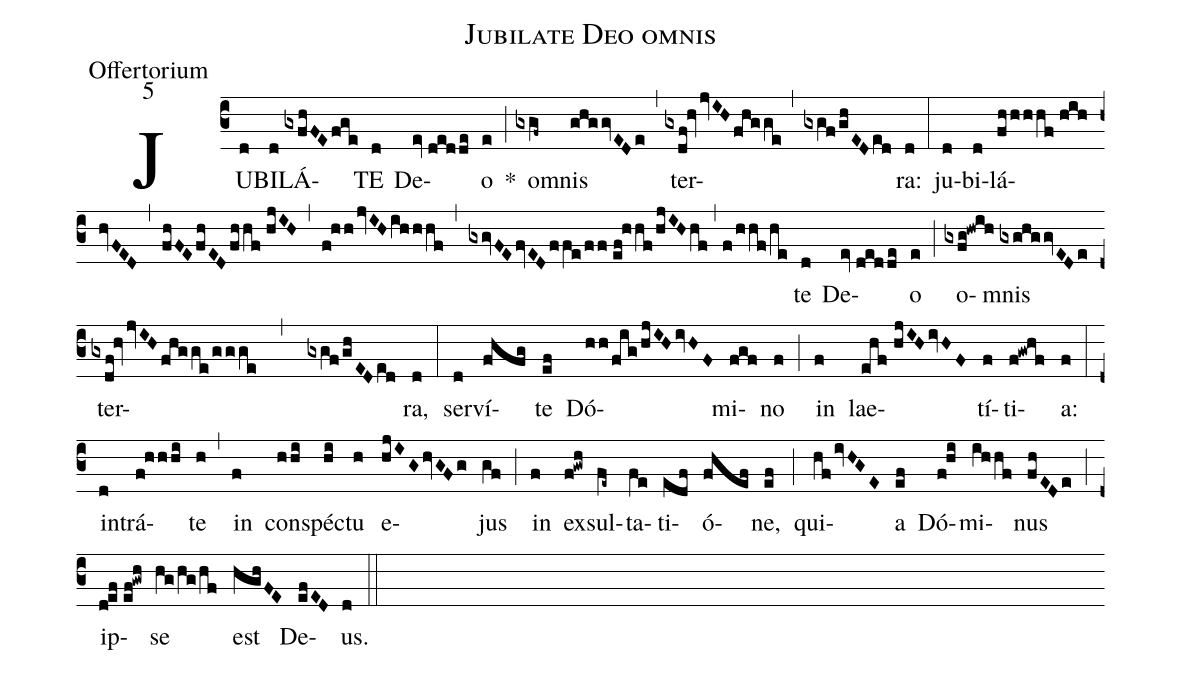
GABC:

name:Jubilate Deo omnis;
office-part:Offertorium;
mode:5;
%%
(c3) JU(d)BI(d)LÁ(gxfhFEfge)TE(d) De(ev//ded/de)o(e) *(;) o(gxgf~)mnis(ghggvEDe) (,) ter(gxdf!hvjvIHfhgge,gxgf/ghEDed)ra:(d) (:) ju(d)bi(d)lá(fhhhhf//hihhvFED,fhFEfhEDfhhf//hjIH,f!hhjvIHihhhf,gxgvFEfvEDffe/ff//ef!hhf/hjIHhf,f/hhf/he)te(d) De(ev//dedde)o(e) (;) o(gxfg!hwih)mnis(gxghggvEDe) ter(gxdf!hvjvIHfhgge/ggge,gxgf/ghEDed)ra,(d) (:) ser(d)ví(fhfg)te(ef) Dó(hh/fig/hjIHivHF)mi(fgf)no(f) (;) in(f) lae(ehf//hjIHivHF)tí(f)ti(f!gwhf)a:(f) (:) in(d)trá(f!hhhi)te(h) (,) in(f) con(hhi)spéc(hi)tu(h) e(hjIGhvGFg)jus(gf) (;) in(f) ex(f!gwh)sul(fe~)ta(fe)ti(edf)ó(fhef)ne,(ef) (;) qui(hfivHGE)a(ef) Dó(f!hi)mi(ihhf)nus(fhEDe) (;) ip(d!ef//ef!gwh)se(hg/hg/hf) est(hghFE) De(efED)us.(d) (::)
